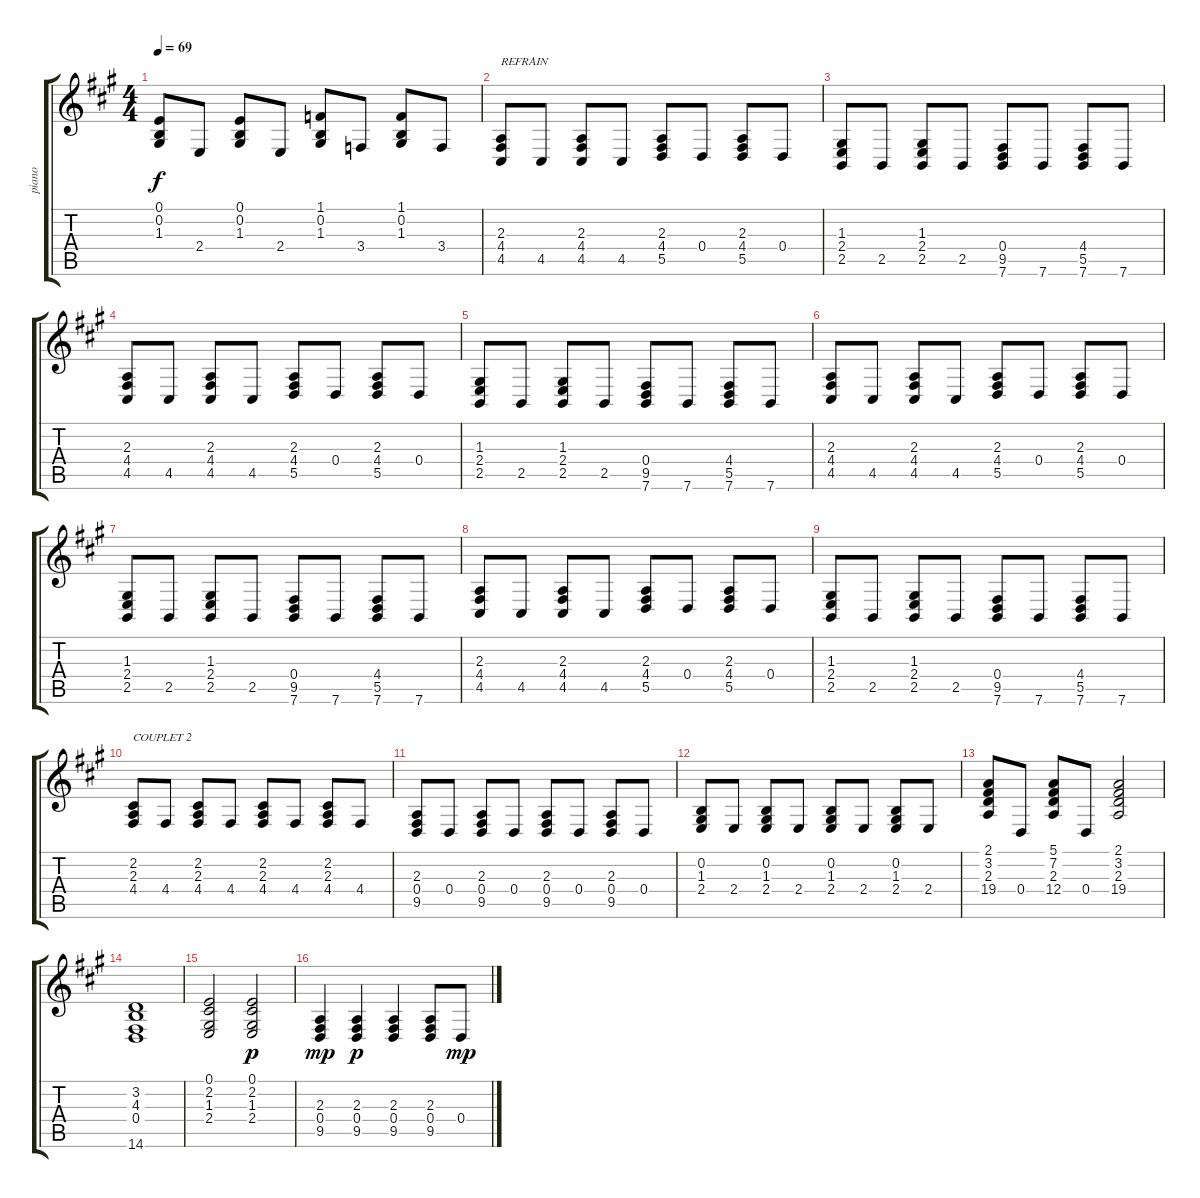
\track ("piano" "piano") {instrument brightacousticpiano}
\staff {score tabs}
\tuning (E4 B3 G3 D3 A2 E2) {hide}
\ts (4 4)
\tempo 69
\clef g2
\ks f#minor
(0.1 0.2 1.3).8{dy f} 2.4.8 (0.1 0.2 1.3).8 2.4.8 (1.1 0.2 1.3).8 3.4.8 (1.1 0.2 1.3).8 3.4.8 |
(2.3 4.4 4.5).8{txt "REFRAIN"} 4.5.8 (2.3 4.4 4.5).8 4.5.8 (2.3 4.4 5.5).8 0.4.8 (2.3 4.4 5.5).8 0.4.8 |
(1.3 2.4 2.5).8 2.5.8 (1.3 2.4 2.5).8 2.5.8 (0.4 9.5 7.6).8 7.6.8 (4.4 5.5 7.6).8 7.6.8 |
(2.3 4.4 4.5).8 4.5.8 (2.3 4.4 4.5).8 4.5.8 (2.3 4.4 5.5).8 0.4.8 (2.3 4.4 5.5).8 0.4.8 |
(1.3 2.4 2.5).8 2.5.8 (1.3 2.4 2.5).8 2.5.8 (0.4 9.5 7.6).8 7.6.8 (4.4 5.5 7.6).8 7.6.8 |
(2.3 4.4 4.5).8 4.5.8 (2.3 4.4 4.5).8 4.5.8 (2.3 4.4 5.5).8 0.4.8 (2.3 4.4 5.5).8 0.4.8 |
(1.3 2.4 2.5).8 2.5.8 (1.3 2.4 2.5).8 2.5.8 (0.4 9.5 7.6).8 7.6.8 (4.4 5.5 7.6).8 7.6.8 |
(2.3 4.4 4.5).8 4.5.8 (2.3 4.4 4.5).8 4.5.8 (2.3 4.4 5.5).8 0.4.8 (2.3 4.4 5.5).8 0.4.8 |
(1.3 2.4 2.5).8 2.5.8 (1.3 2.4 2.5).8 2.5.8 (0.4 9.5 7.6).8 7.6.8 (4.4 5.5 7.6).8 7.6.8 |
(2.2 2.3 4.4).8{txt "COUPLET 2"} 4.4.8 (2.2 2.3 4.4).8 4.4.8 (2.2 2.3 4.4).8 4.4.8 (2.2 2.3 4.4).8 4.4.8 |
(2.3 0.4 9.5).8 0.4.8 (2.3 0.4 9.5).8 0.4.8 (2.3 0.4 9.5).8 0.4.8 (2.3 0.4 9.5).8 0.4.8 |
(0.2 1.3 2.4).8 2.4.8 (0.2 1.3 2.4).8 2.4.8 (0.2 1.3 2.4).8 2.4.8 (0.2 1.3 2.4).8 2.4.8 |
(2.1 3.2 2.3 19.4).8 0.4.8 (5.1 7.2 2.3 12.4).8 0.4.8 (2.1 3.2 2.3 19.4).2 |
(3.2 4.3 0.4 14.6).1 |
(0.1 2.2 1.3 2.4).2 (0.1 2.2 1.3 2.4).2{dy p} |
(2.3 0.4 9.5).4{dy mp} (2.3 0.4 9.5).4{dy p} (2.3 0.4 9.5).4 (2.3 0.4 9.5).8 0.4.8{dy mp}
